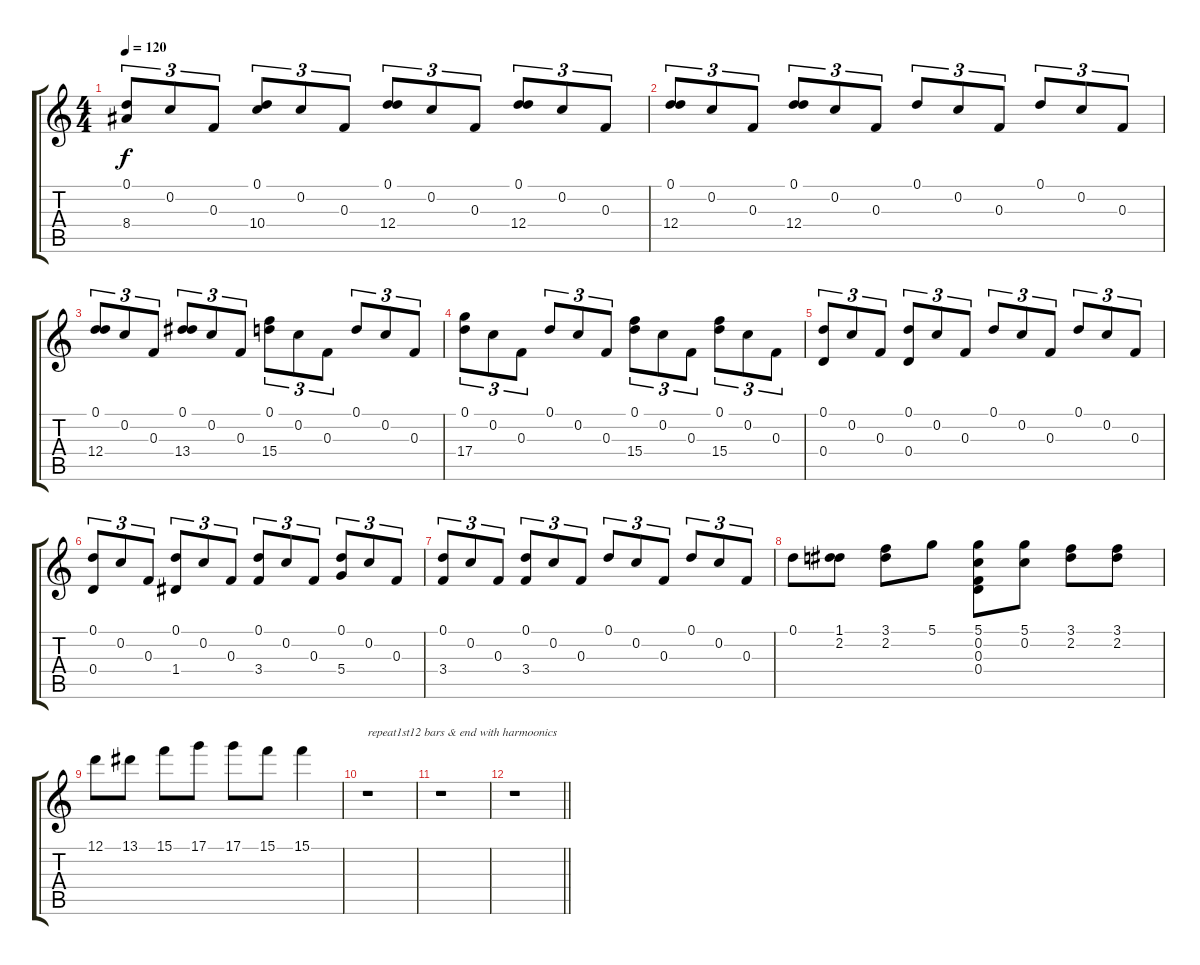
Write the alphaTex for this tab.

\track "" {instrument acousticguitarnylon}
\staff {score tabs}
\tuning (D4 C4 F3 D3 Bb2 F2) {hide}
\ts (4 4)
\tempo 120
\clef g2
\ks c
(0.1 8.4).8{tu (3 2) dy f} 0.2.8{tu (3 2)} 0.3.8{tu (3 2)} (0.1 10.4).8{tu (3 2)} 0.2.8{tu (3 2)} 0.3.8{tu (3 2)} (0.1 12.4).8{tu (3 2)} 0.2.8{tu (3 2)} 0.3.8{tu (3 2)} (0.1 12.4).8{tu (3 2)} 0.2.8{tu (3 2)} 0.3.8{tu (3 2)} |
(0.1 12.4).8{tu (3 2)} 0.2.8{tu (3 2)} 0.3.8{tu (3 2)} (0.1 12.4).8{tu (3 2)} 0.2.8{tu (3 2)} 0.3.8{tu (3 2)} 0.1.8{tu (3 2)} 0.2.8{tu (3 2)} 0.3.8{tu (3 2)} 0.1.8{tu (3 2)} 0.2.8{tu (3 2)} 0.3.8{tu (3 2)} |
(0.1 12.4).8{tu (3 2)} 0.2.8{tu (3 2)} 0.3.8{tu (3 2)} (0.1 13.4).8{tu (3 2)} 0.2.8{tu (3 2)} 0.3.8{tu (3 2)} (0.1 15.4).8{tu (3 2)} 0.2.8{tu (3 2)} 0.3.8{tu (3 2)} 0.1.8{tu (3 2)} 0.2.8{tu (3 2)} 0.3.8{tu (3 2)} |
(0.1 17.4).8{tu (3 2)} 0.2.8{tu (3 2)} 0.3.8{tu (3 2)} 0.1.8{tu (3 2)} 0.2.8{tu (3 2)} 0.3.8{tu (3 2)} (0.1 15.4).8{tu (3 2)} 0.2.8{tu (3 2)} 0.3.8{tu (3 2)} (0.1 15.4).8{tu (3 2)} 0.2.8{tu (3 2)} 0.3.8{tu (3 2)} |
(0.1 0.4).8{tu (3 2)} 0.2.8{tu (3 2)} 0.3.8{tu (3 2)} (0.1 0.4).8{tu (3 2)} 0.2.8{tu (3 2)} 0.3.8{tu (3 2)} 0.1.8{tu (3 2)} 0.2.8{tu (3 2)} 0.3.8{tu (3 2)} 0.1.8{tu (3 2)} 0.2.8{tu (3 2)} 0.3.8{tu (3 2)} |
(0.1 0.4).8{tu (3 2)} 0.2.8{tu (3 2)} 0.3.8{tu (3 2)} (0.1 1.4).8{tu (3 2)} 0.2.8{tu (3 2)} 0.3.8{tu (3 2)} (0.1 3.4).8{tu (3 2)} 0.2.8{tu (3 2)} 0.3.8{tu (3 2)} (0.1 5.4).8{tu (3 2)} 0.2.8{tu (3 2)} 0.3.8{tu (3 2)} |
(0.1 3.4).8{tu (3 2)} 0.2.8{tu (3 2)} 0.3.8{tu (3 2)} (0.1 3.4).8{tu (3 2)} 0.2.8{tu (3 2)} 0.3.8{tu (3 2)} 0.1.8{tu (3 2)} 0.2.8{tu (3 2)} 0.3.8{tu (3 2)} 0.1.8{tu (3 2)} 0.2.8{tu (3 2)} 0.3.8{tu (3 2)} |
0.1.8 (1.1 2.2).8 (3.1 2.2).8 5.1.8 (5.1 0.2 0.3 0.4).8 (5.1 0.2).8 (3.1 2.2).8 (3.1 2.2).8 |
12.1.8 13.1.8 15.1.8 17.1.8 17.1.8 15.1.8 15.1.4 |
r.1{txt "repeat1st12 bars & end with harmoonics"} |
r.1 |
\barLineRight lightlight
r.1
